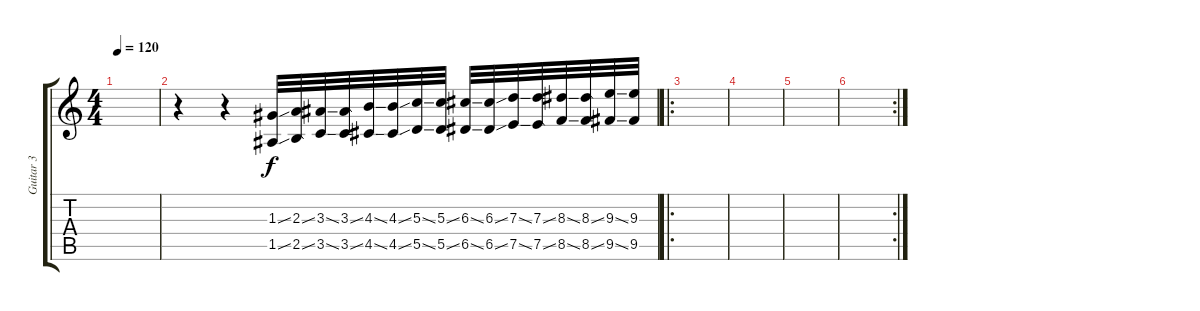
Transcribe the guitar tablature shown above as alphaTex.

\track ("Guitar 3" "Guitar 3") {instrument overdrivenguitar}
\staff {score tabs}
\tuning (E4 B3 G3 D3 A2 E2) {hide}
\ts (4 4)
\tempo 120
\clef g2
\ks c
|
r.4 r.4 (1.3{ss} 1.5{ss}).32 (2.3{ss} 2.5{ss}).32 (3.3{ss} 3.5{ss}).32 (3.3{ss} 3.5{ss}).32 (4.3{ss} 4.5{ss}).32 (4.3{ss} 4.5{ss}).32 (5.3{ss} 5.5{ss}).32 (5.3{ss} 5.5{ss}).32 (6.3{ss} 6.5{ss}).32 (6.3{ss} 6.5{ss}).32 (7.3{ss} 7.5{ss}).32 (7.3{ss} 7.5{ss}).32 (8.3{ss} 8.5{ss}).32 (8.3{ss} 8.5{ss}).32 (9.3{ss} 9.5{ss}).32 (9.3 9.5).32 |
\ro
|
|
|
\rc 2
